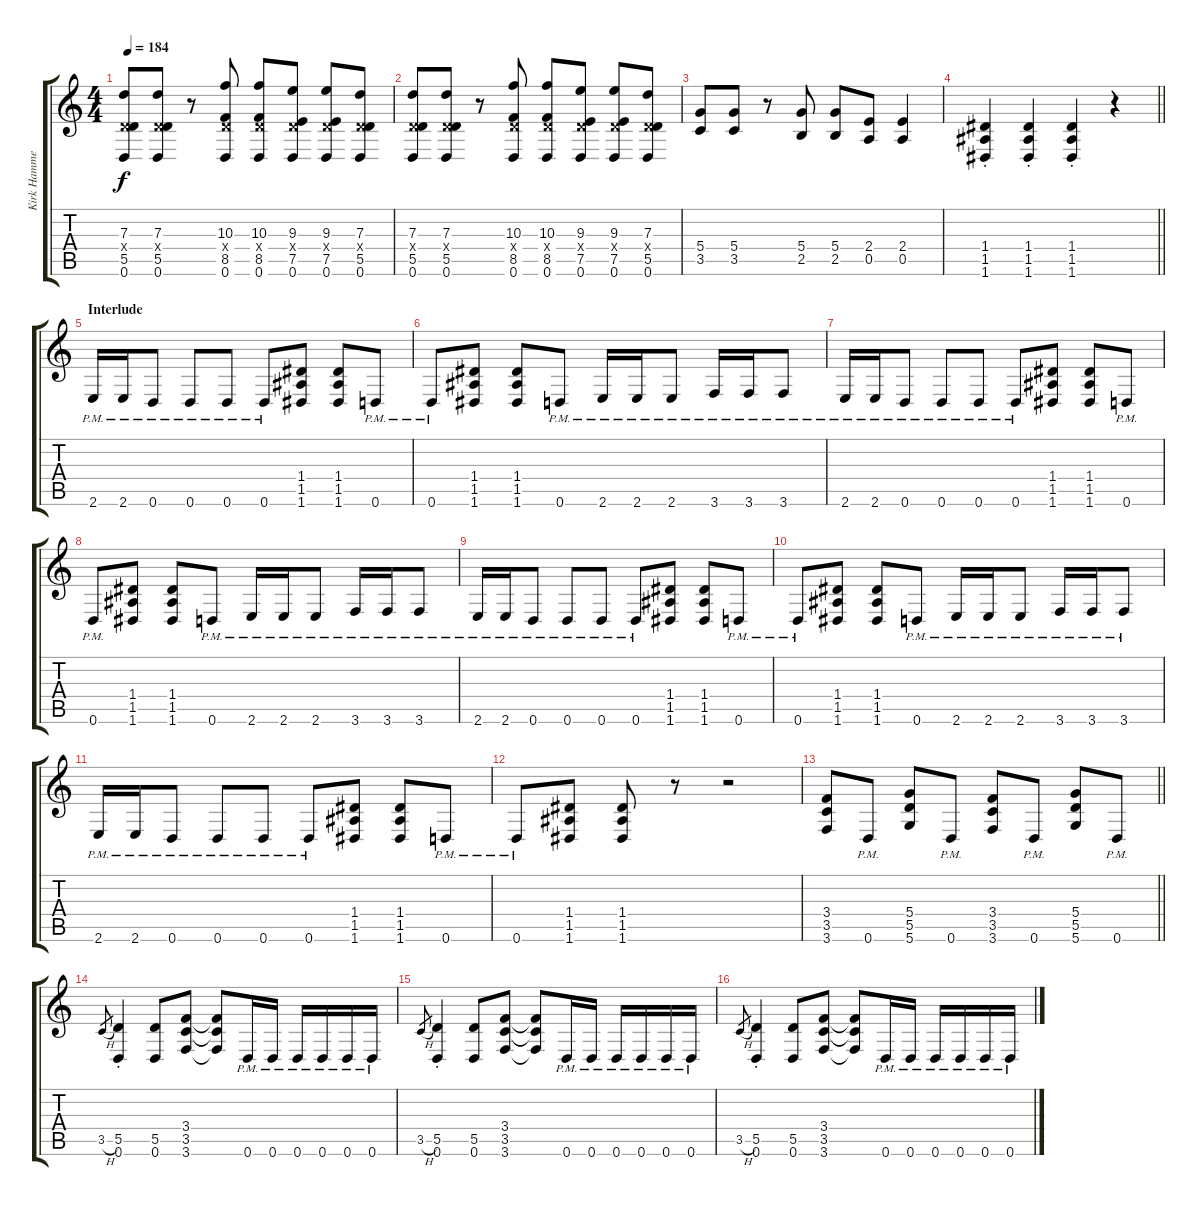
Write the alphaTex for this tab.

\track ("Kirk Hammet" "Kirk Hamme") {instrument distortionguitar}
\staff {score tabs}
\tuning (E4 B3 G3 D3 A2 D2) {hide}
\ts (4 4)
\tempo 184
\clef g2
\ks c
(7.3 0.4{x} 5.5 0.6).8{dy f} (7.3 0.4{x} 5.5 0.6).8 r.8 (10.3 0.4{x} 8.5 0.6).8 (10.3 0.4{x} 8.5 0.6).8 (9.3 0.4{x} 7.5 0.6).8 (9.3 0.4{x} 7.5 0.6).8 (7.3 0.4{x} 5.5 0.6).8 |
(7.3 0.4{x} 5.5 0.6).8 (7.3 0.4{x} 5.5 0.6).8 r.8 (10.3 0.4{x} 8.5 0.6).8 (10.3 0.4{x} 8.5 0.6).8 (9.3 0.4{x} 7.5 0.6).8 (9.3 0.4{x} 7.5 0.6).8 (7.3 0.4{x} 5.5 0.6).8 |
(5.4 3.5).8 (5.4 3.5).8 r.8 (5.4 2.5).8 (5.4 2.5).8 (2.4 0.5).8 (2.4 0.5).4 |
\barLineRight lightlight
(1.4{st} 1.5{st} 1.6{st}).4 (1.4{st} 1.5{st} 1.6{st}).4 (1.4{st} 1.5{st} 1.6{st}).4 r.4 |
\section ("" "Interlude")
2.6{pm}.16 2.6{pm}.16 0.6{pm}.8 0.6{pm}.8 0.6{pm}.8 0.6{pm}.8 (1.4 1.5 1.6).8 (1.4 1.5 1.6).8 0.6{pm}.8 |
0.6{pm}.8 (1.4 1.5 1.6).8 (1.4 1.5 1.6).8 0.6{pm}.8 2.6{pm}.16 2.6{pm}.16 2.6{pm}.8 3.6{pm}.16 3.6{pm}.16 3.6{pm}.8 |
2.6{pm}.16 2.6{pm}.16 0.6{pm}.8 0.6{pm}.8 0.6{pm}.8 0.6{pm}.8 (1.4 1.5 1.6).8 (1.4 1.5 1.6).8 0.6{pm}.8 |
0.6{pm}.8 (1.4 1.5 1.6).8 (1.4 1.5 1.6).8 0.6{pm}.8 2.6{pm}.16 2.6{pm}.16 2.6{pm}.8 3.6{pm}.16 3.6{pm}.16 3.6{pm}.8 |
2.6{pm}.16 2.6{pm}.16 0.6{pm}.8 0.6{pm}.8 0.6{pm}.8 0.6{pm}.8 (1.4 1.5 1.6).8 (1.4 1.5 1.6).8 0.6{pm}.8 |
0.6{pm}.8 (1.4 1.5 1.6).8 (1.4 1.5 1.6).8 0.6{pm}.8 2.6{pm}.16 2.6{pm}.16 2.6{pm}.8 3.6{pm}.16 3.6{pm}.16 3.6{pm}.8 |
2.6{pm}.16 2.6{pm}.16 0.6{pm}.8 0.6{pm}.8 0.6{pm}.8 0.6{pm}.8 (1.4 1.5 1.6).8 (1.4 1.5 1.6).8 0.6{pm}.8 |
0.6{pm}.8 (1.4 1.5 1.6).8 (1.4 1.5 1.6).8 r.8 r.2 |
\barLineRight lightlight
(3.4 3.5 3.6).8 0.6{pm}.8 (5.4 5.5 5.6).8 0.6{pm}.8 (3.4 3.5 3.6).8 0.6{pm}.8 (5.4 5.5 5.6).8 0.6{pm}.8 |
\section ("" "")
3.5{h}.8{gr} (5.5{st} 0.6{st}).4 (5.5 0.6).8 (3.4 3.5 3.6).8 (3.4{t} 3.5{t} 3.6{t}).8 0.6{pm}.16 0.6{pm}.16 0.6{pm}.16 0.6{pm}.16 0.6{pm}.16 0.6{pm}.16 |
3.5{h}.8{gr} (5.5{st} 0.6{st}).4 (5.5 0.6).8 (3.4 3.5 3.6).8 (3.4{t} 3.5{t} 3.6{t}).8 0.6{pm}.16 0.6{pm}.16 0.6{pm}.16 0.6{pm}.16 0.6{pm}.16 0.6{pm}.16 |
3.5{h}.8{gr} (5.5{st} 0.6{st}).4 (5.5 0.6).8 (3.4 3.5 3.6).8 (3.4{t} 3.5{t} 3.6{t}).8 0.6{pm}.16 0.6{pm}.16 0.6{pm}.16 0.6{pm}.16 0.6{pm}.16 0.6{pm}.16
